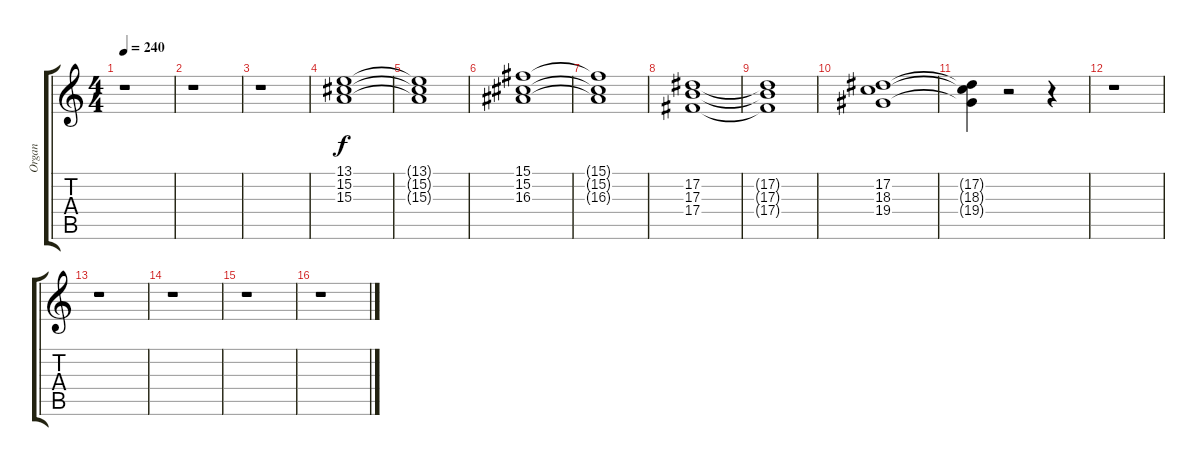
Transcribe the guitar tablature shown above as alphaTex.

\track ("Organ" "Organ") {instrument drawbarorgan}
\staff {score tabs}
\tuning (Eb4 Bb3 Gb3 Db3 Ab2 Eb2) {hide}
\ts (4 4)
\tempo 240
\clef g2
\ks c
r.1{dy f} |
r.1 |
r.1 |
(13.1 15.2 15.3).1 |
(13.1{t} 15.2{t} 15.3{t}).1 |
(15.1 15.2 16.3).1 |
(15.1{t} 15.2{t} 16.3{t}).1 |
(17.2 17.3 17.4).1 |
(17.2{t} 17.3{t} 17.4{t}).1 |
(17.2 18.3 19.4).1 |
(17.2{t} 18.3{t} 19.4{t}).4 r.2 r.4 |
r.1 |
r.1 |
r.1 |
r.1 |
r.1
